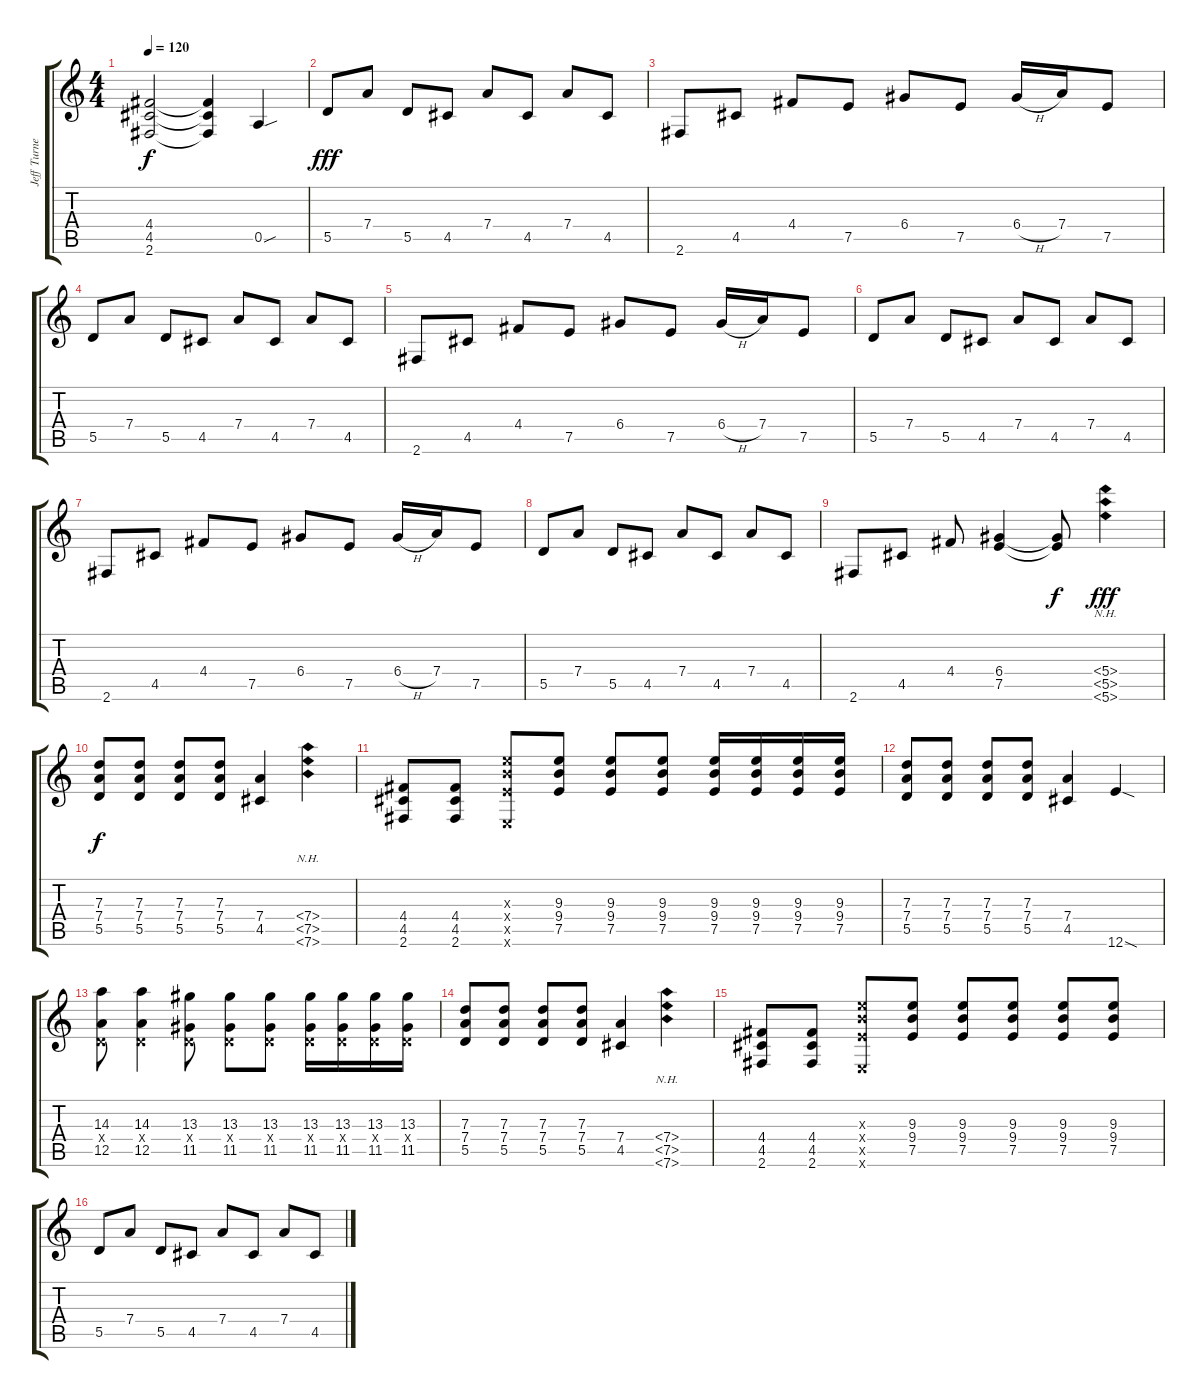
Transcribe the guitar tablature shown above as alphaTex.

\track ("Jeff Turner" "Jeff Turne") {instrument acousticguitarsteel}
\staff {score tabs}
\tuning (E4 B3 G3 D3 A2 E2) {hide}
\ts (4 4)
\tempo 120
\clef g2
\ks c
(4.4{t} 4.5{t} 2.6{t}).2{dy f} (4.4{t} 4.5{t} 2.6{t}).4 0.5{sou}.4 |
5.5.8{dy fff} 7.4.8 5.5.8 4.5.8 7.4.8 4.5.8 7.4.8 4.5.8 |
2.6.8 4.5.8 4.4.8 7.5.8 6.4.8 7.5.8 6.4{h}.16 7.4.16 7.5.8 |
5.5.8 7.4.8 5.5.8 4.5.8 7.4.8 4.5.8 7.4.8 4.5.8 |
2.6.8 4.5.8 4.4.8 7.5.8 6.4.8 7.5.8 6.4{h}.16 7.4.16 7.5.8 |
5.5.8 7.4.8 5.5.8 4.5.8 7.4.8 4.5.8 7.4.8 4.5.8 |
2.6.8 4.5.8 4.4.8 7.5.8 6.4.8 7.5.8 6.4{h}.16 7.4.16 7.5.8 |
5.5.8 7.4.8 5.5.8 4.5.8 7.4.8 4.5.8 7.4.8 4.5.8 |
2.6.8 4.5.8 4.4.8 (6.4 7.5).4 (6.4{t} 7.5{t}).8{dy f} (5.4{nh} 5.5{nh} 5.6{nh}).4{dy fff} |
(7.3 7.4 5.5).8{dy f} (7.3 7.4 5.5).8 (7.3 7.4 5.5).8 (7.3 7.4 5.5).8 (7.4 4.5).4 (7.4{nh} 7.5{nh} 7.6{nh}).4 |
(4.4 4.5 2.6).8 (4.4 4.5 2.6).8 (9.3{x} 9.4{x} 7.5{x} 0.6{x}).8 (9.3 9.4 7.5).8 (9.3 9.4 7.5).8 (9.3 9.4 7.5).8 (9.3 9.4 7.5).16 (9.3 9.4 7.5).16 (9.3 9.4 7.5).16 (9.3 9.4 7.5).16 |
(7.3 7.4 5.5).8 (7.3 7.4 5.5).8 (7.3 7.4 5.5).8 (7.3 7.4 5.5).8 (7.4 4.5).4 12.6{sod}.4 |
(14.3 0.4{x} 12.5).8 (14.3 0.4{x} 12.5).4 (13.3 0.4{x} 11.5).8 (13.3 0.4{x} 11.5).8 (13.3 0.4{x} 11.5).8 (13.3 0.4{x} 11.5).16 (13.3 0.4{x} 11.5).16 (13.3 0.4{x} 11.5).16 (13.3 0.4{x} 11.5).16 |
(7.3 7.4 5.5).8 (7.3 7.4 5.5).8 (7.3 7.4 5.5).8 (7.3 7.4 5.5).8 (7.4 4.5).4 (7.4{nh} 7.5{nh} 7.6{nh}).4 |
(4.4 4.5 2.6).8 (4.4 4.5 2.6).8 (9.3{x} 9.4{x} 7.5{x} 0.6{x}).8 (9.3 9.4 7.5).8 (9.3 9.4 7.5).8 (9.3 9.4 7.5).8 (9.3 9.4 7.5).8 (9.3 9.4 7.5).8 |
5.5.8 7.4.8 5.5.8 4.5.8 7.4.8 4.5.8 7.4.8 4.5.8
